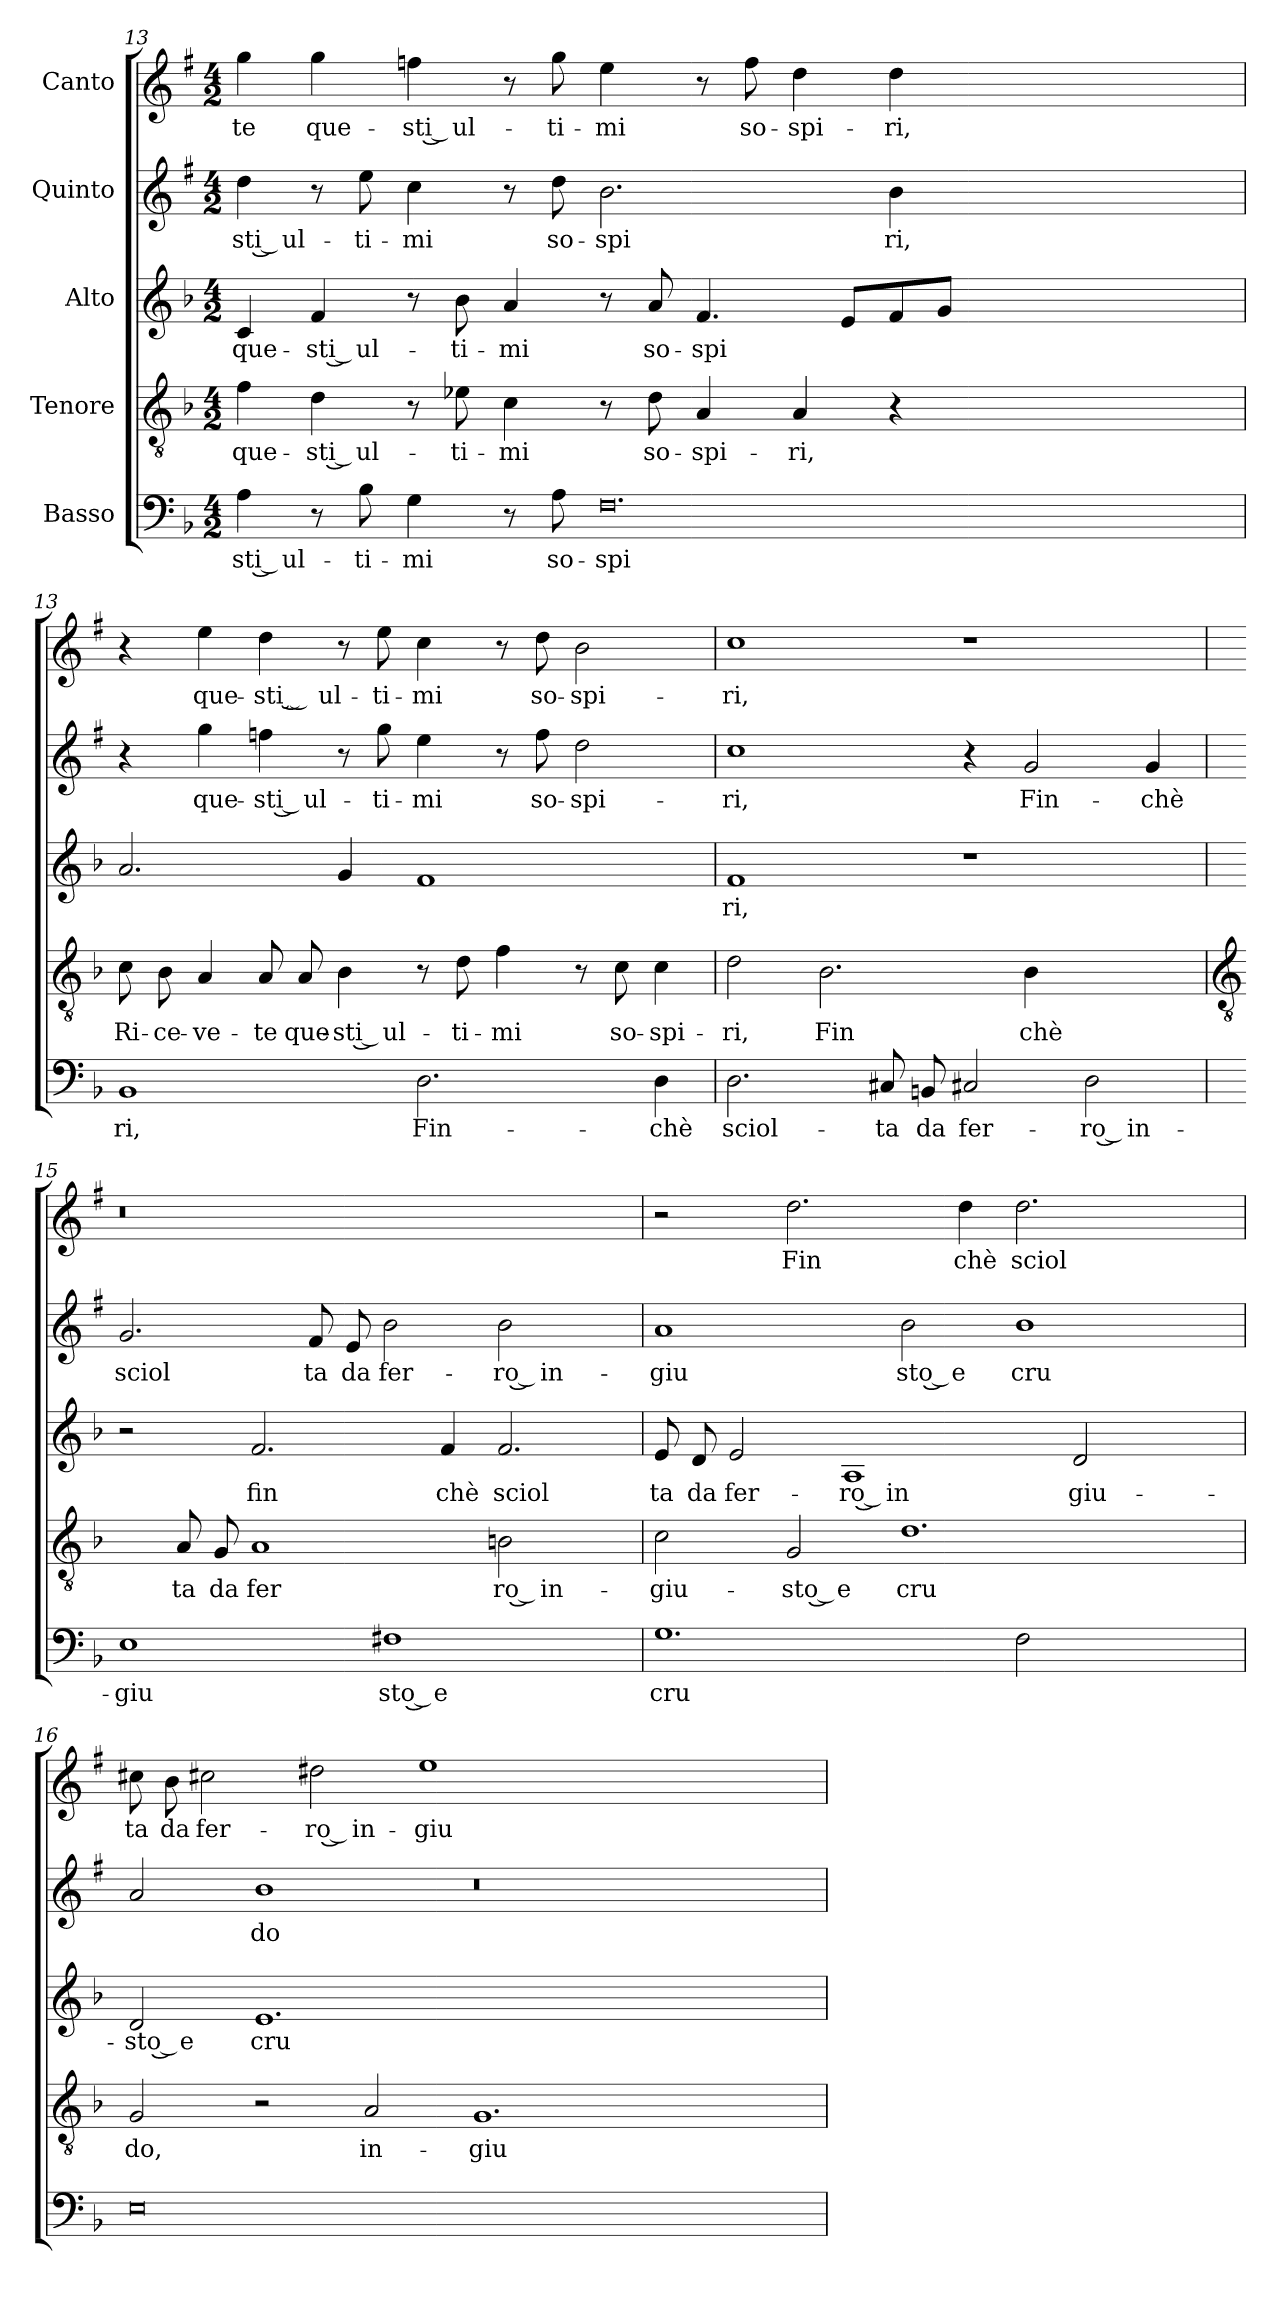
**kern	**text	**kern	**text	**kern	**text	**kern	**text	**kern	**text
*part5	*part5	*part4	*part4	*part3	*part3	*part2	*part2	*part1	*part1
*staff5	*staff5	*staff4	*staff4	*staff3	*staff3	*staff2	*staff2	*staff1	*staff1
*I"Basso	*	*I"Tenore	*	*I"Alto	*	*I"Quinto	*	*I"Canto	*
!!LO:LB:g=z
*clefF4	*	*clefGv2	*	*clefG2	*	*clefG2	*	*clefG2	*
*	*	*	*	*	*	*ITrd1c2	*	*ITrd1c2	*
*k[b-]	*	*k[b-]	*	*k[b-]	*	*k[b-]	*	*k[b-]	*
*F:	*	*F:	*	*F:	*	*F:	*	*F:	*
*M4/2	*	*M4/2	*	*M4/2	*	*M4/2	*	*M4/2	*
=13	=13	=13	=13	=13	=13	=13	=13	=13	=13
!	!LO:LY:b	!	!LO:LY:b	!	!LO:LY:b	!	!LO:LY:b	!	!LO:LY:b
4A	-sti͜ ul-	4f	que-	4c	que-	4cc	-sti͜ ul-	4ff	-te
!	!	!	!LO:LY:b	!	!LO:LY:b	!	!	!	!LO:LY:b
8r	.	4d	-sti͜ ul-	4f	-sti͜ ul-	8r	.	4ff	que-
!	!LO:LY:b	!	!	!	!	!	!LO:LY:b	!	!
8B-	-ti-	.	.	.	.	8dd	-ti-	.	.
!	!LO:LY:b	!	!	!	!	!	!LO:LY:b	!	!LO:LY:b
4G	-mi	8r	.	8r	.	4b-	-mi	4ee-X	-sti͜ ul-
!	!	!	!LO:LY:b	!	!LO:LY:b	!	!	!	!
.	.	8e-X	-ti-	8b-	-ti-	.	.	.	.
!	!	!	!LO:LY:b	!	!LO:LY:b	!	!	!	!
8r	.	4c	-mi	4a	-mi	8r	.	8r	.
!	!LO:LY:b	!	!	!	!	!	!LO:LY:b	!	!LO:LY:b
8A	so-	.	.	.	.	8cc	so-	8ff	-ti-
!	!LO:LY:b	!	!	!	!	!	!LO:LY:b	!	!LO:LY:b
0.F	-spi	8r	.	8r	.	2.a	-spi	4dd	-mi
!	!	!	!LO:LY:b	!	!LO:LY:b	!	!	!	!
.	.	8d	so-	8a	so-	.	.	.	.
!	!	!	!LO:LY:b	!	!LO:LY:b	!	!	!	!
.	.	4A	-spi-	4.f	-spi	.	.	8r	.
!	!	!	!	!	!	!	!	!	!LO:LY:b
.	.	.	.	.	.	.	.	8ee-	so-
!	!	!	!LO:LY:b	!	!	!	!	!	!LO:LY:b
.	.	4A	-ri,	.	.	.	.	4cc	-spi-
.	.	.	.	8eL	.	.	.	.	.
!	!	!	!	!	!	!	!LO:LY:b	!	!LO:LY:b
.	.	4r	.	8f	.	4a	ri,	4cc	-ri,
.	.	.	.	8gJ	.	.	.	.	.
.	.	0ryy	.	0ryy	.	0ryy	.	0ryy	.
=13A	=13A	=13A	=13A	=13A	=13A	=13A	=13A	=13A	=13A
!	!LO:LY:b	!	!LO:LY:b	!	!	!	!	!	!
1BB-	ri,	8c	Ri-	2.a	.	4r	.	4r	.
!	!	!	!LO:LY:b	!	!	!	!	!	!
.	.	8B-	-ce-	.	.	.	.	.	.
!	!	!	!LO:LY:b	!	!	!	!LO:LY:b	!	!LO:LY:b
.	.	4A	-ve-	.	.	4ff	que-	4dd	que-
!	!	!	!LO:LY:b	!	!	!	!LO:LY:b	!	!LO:LY:b
.	.	8A	-te	.	.	4ee-X	-sti͜ ul-	4cc	-sti ̮ ul-
!	!	!	!LO:LY:b	!	!	!	!	!	!
.	.	8A	que-	.	.	.	.	.	.
!	!	!	!LO:LY:b	!	!	!	!	!	!
.	.	4B-	-sti͜ ul-	4g	.	8r	.	8r	.
!	!	!	!	!	!	!	!LO:LY:b	!	!LO:LY:b
.	.	.	.	.	.	8ff	-ti-	8dd	-ti-
!	!LO:LY:b	!	!	!	!	!	!LO:LY:b	!	!LO:LY:b
2.D	Fin-	8r	.	1f	.	4dd	-mi	4b-	-mi
!	!	!	!LO:LY:b	!	!	!	!	!	!
.	.	8d	-ti-	.	.	.	.	.	.
!	!	!	!LO:LY:b	!	!	!	!	!	!
.	.	4f	-mi	.	.	8r	.	8r	.
!	!	!	!	!	!	!	!LO:LY:b	!	!LO:LY:b
.	.	.	.	.	.	8ee-	so-	8cc	so-
!	!	!	!	!	!	!	!LO:LY:b	!	!LO:LY:b
.	.	8r	.	.	.	2cc	-spi-	2a	-spi-
!	!	!	!LO:LY:b	!	!	!	!	!	!
.	.	8c	so-	.	.	.	.	.	.
!	!LO:LY:b	!	!LO:LY:b	!	!	!	!	!	!
4D	-chè	4c	-spi-	.	.	.	.	.	.
!!LO:LB:g=z
=14	=14	=14	=14	=14	=14	=14	=14	=14	=14
!	!LO:LY:b	!	!LO:LY:b	!	!LO:LY:b	!	!LO:LY:b	!	!LO:LY:b
2.D	sciol-	2d	-ri,	1f	ri,	1b-	-ri,	1b-	-ri,
!	!	!	!LO:LY:b	!	!	!	!	!	!
.	.	2.B-	Fin	.	.	.	.	.	.
!	!LO:LY:b	!	!	!	!	!	!	!	!
8C#X	-ta	.	.	.	.	.	.	.	.
!	!LO:LY:b	!	!	!	!	!	!	!	!
8BBn	da	.	.	.	.	.	.	.	.
!	!LO:LY:b	!	!	!	!	!	!	!	!
2C#X	fer-	.	.	1r	.	4r	.	1r	.
!	!	!	!LO:LY:b	!	!	!	!LO:LY:b	!	!
.	.	4B-	chè	.	.	2f	Fin-	.	.
!	!LO:LY:b	!	!LO:LY:b	!	!	!	!	!	!
2D	-ro͜ in-	[2B-yy	sciol	.	.	.	.	.	.
!	!	!	!	!	!	!	!LO:LY:b	!	!
.	.	.	.	.	.	4f	-chè	.	.
!!LO:LB:g=z
=15	=15	=15	=15	=15	=15	=15	=15	=15	=15
*	*	*clefGv2	*	*	*	*	*	*	*
!	!LO:LY:b	!	!	!	!	!	!LO:LY:b	!	!
1E	-giu	4B-yy]	.	2r	.	2.f	sciol	0r	.
!	!	!	!LO:LY:b	!	!	!	!	!	!
.	.	8A	ta	.	.	.	.	.	.
!	!	!	!LO:LY:b	!	!	!	!	!	!
.	.	8G	da	.	.	.	.	.	.
!	!	!	!LO:LY:b	!	!LO:LY:b	!	!	!	!
.	.	1A	fer	2.f	fin	.	.	.	.
!	!	!	!	!	!	!	!LO:LY:b	!	!
.	.	.	.	.	.	8e	ta	.	.
!	!	!	!	!	!	!	!LO:LY:b	!	!
.	.	.	.	.	.	8d	da	.	.
!	!LO:LY:b	!	!	!	!	!	!LO:LY:b	!	!
1F#X	sto͜ e	.	.	.	.	2a	fer-	.	.
!	!	!	!	!	!LO:LY:b	!	!	!	!
.	.	.	.	4f	chè	.	.	.	.
!	!	!	!LO:LY:b	!	!LO:LY:b	!	!LO:LY:b	!	!
.	.	2Bn	ro͜ in-	2.f	sciol	2a	-ro͜ in-	.	.
4ryy	.	4ryy	.	.	.	4ryy	.	4ryy	.
=16A	=16A	=16A	=16A	=16A	=16A	=16A	=16A	=16A	=16A
!	!LO:LY:b	!	!LO:LY:b	!	!LO:LY:b	!	!LO:LY:b	!	!
1.G	cru	2c	-giu-	8e	ta	1g	-giu	2r	.
!	!	!	!	!	!LO:LY:b	!	!	!	!
.	.	.	.	8d	da	.	.	.	.
!	!	!	!	!	!LO:LY:b	!	!	!	!
.	.	.	.	2e	fer-	.	.	.	.
!	!	!	!LO:LY:b	!	!	!	!	!	!LO:LY:b
.	.	2G	-sto͜ e	.	.	.	.	2.cc	Fin
!	!	!	!	!	!LO:LY:b	!	!	!	!
.	.	.	.	1A	-ro͜ in	.	.	.	.
!	!	!	!LO:LY:b	!	!	!	!LO:LY:b	!	!
.	.	1.d	cru	.	.	2a	sto͜ e	.	.
!	!	!	!	!	!	!	!	!	!LO:LY:b
.	.	.	.	.	.	.	.	4cc	chè
!	!	!	!	!	!	!	!LO:LY:b	!	!LO:LY:b
2F	.	.	.	.	.	1a	cru	2.cc	sciol
!	!	!	!	!	!LO:LY:b	!	!	!	!
.	.	.	.	2d	giu-	.	.	.	.
2ryy	.	.	.	.	.	.	.	.	.
.	.	.	.	4ryy	.	.	.	4ryy	.
=16B	=16B	=16B	=16B	=16B	=16B	=16B	=16B	=16B	=16B
!	!	!	!LO:LY:b	!	!LO:LY:b	!	!	!	!LO:LY:b
0E	.	2G	do,	2d	-sto͜ e	2g	.	8bn	ta
!	!	!	!	!	!	!	!	!	!LO:LY:b
.	.	.	.	.	.	.	.	8a	da
!	!	!	!	!	!	!	!	!	!LO:LY:b
.	.	.	.	.	.	.	.	2bn	fer-
!	!	!	!	!	!LO:LY:b	!	!LO:LY:b	!	!
.	.	2r	.	1.e	cru	1a	do	.	.
!	!	!	!	!	!	!	!	!	!LO:LY:b
.	.	.	.	.	.	.	.	2cc#X	-ro͜ in-
!	!	!	!LO:LY:b	!	!	!	!	!	!
.	.	2A	in-	.	.	.	.	.	.
!	!	!	!	!	!	!	!	!	!LO:LY:b
.	.	.	.	.	.	.	.	1dd	-giu
!	!	!	!LO:LY:b	!	!	!	!	!	!
.	.	1.G	-giu	.	.	0r	.	.	.
1.ryy	.	.	.	1.ryy	.	.	.	.	.
.	.	.	.	.	.	.	.	1ryy	.
.	.	2ryy	.	.	.	.	.	.	.
.	.	.	.	.	.	.	.	4ryy	.
=	=	=	=	=	=	=	=	=	=
*-	*-	*-	*-	*-	*-	*-	*-	*-	*-
